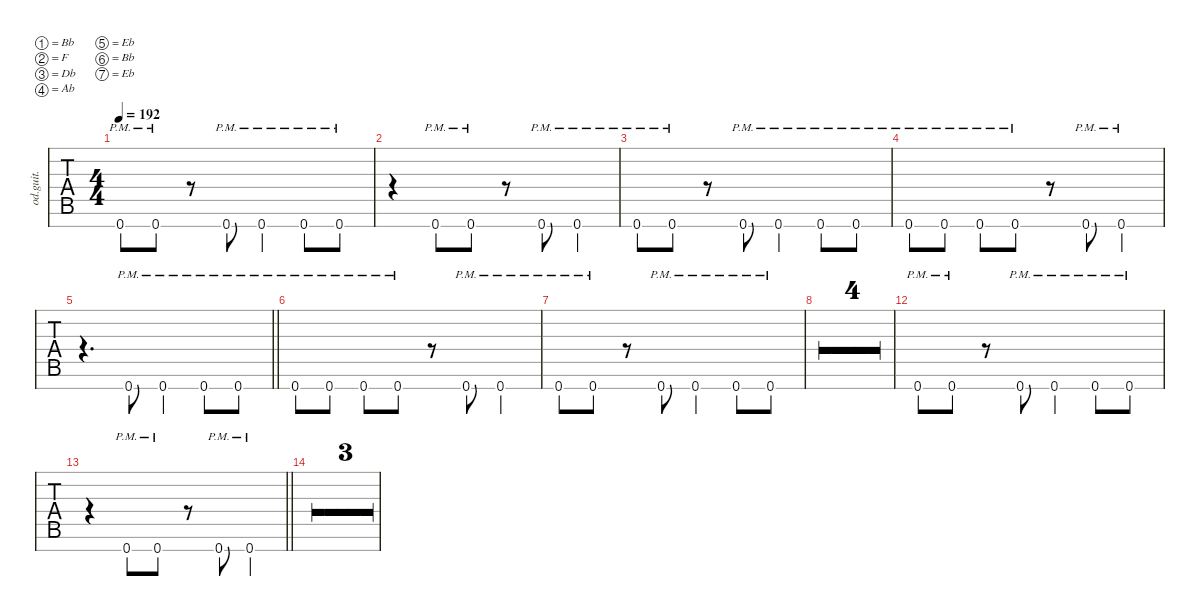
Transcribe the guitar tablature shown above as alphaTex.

\defaultSystemsLayout 4
\hideDynamics
\bracketExtendMode nobrackets
\track ("Rhythm Guitar R" "od.guit.") {multiBarRest instrument distortionguitar}
\staff {tabs}
\tuning (Bb3 F3 Db3 Ab2 Eb2 Bb1 Eb1)
\ts (4 4)
\tempo 192
\clef f4
\ks c
0.7{pm acc #}.8{dy mf beam Up} 0.7{pm acc #}.8{beam Up} r.8{beam Down} 0.7{pm acc #}.8{beam Up} 0.7{pm st acc #}.4{beam Up} 0.7{pm acc #}.8{beam Up} 0.7{pm acc #}.8{beam Up} |
r.4{beam Down} 0.7{pm acc #}.8{beam Up} 0.7{pm acc #}.8{beam Up} r.8{beam Down} 0.7{pm acc #}.8{beam Up} 0.7{pm st acc #}.4{beam Up} |
0.7{pm acc #}.8{beam Up} 0.7{pm acc #}.8{beam Up} r.8{beam Down} 0.7{pm acc #}.8{beam Up} 0.7{pm st acc #}.4{beam Up} 0.7{pm acc #}.8{beam Up} 0.7{pm acc #}.8{beam Up} |
0.7{pm acc #}.8{beam Up} 0.7{pm acc #}.8{beam Up} 0.7{pm acc #}.8{beam Up} 0.7{pm acc #}.8{beam Up} r.8{beam Down} 0.7{pm acc #}.8{beam Up} 0.7{pm st acc #}.4{beam Up} |
\barLineRight lightlight
r.4{d beam Down} 0.7{pm acc #}.8{beam Up} 0.7{pm st acc #}.4{beam Up} 0.7{pm acc #}.8{beam Up} 0.7{pm acc #}.8{beam Up} |
0.7{pm acc #}.8{beam Up} 0.7{pm acc #}.8{beam Up} 0.7{pm acc #}.8{beam Up} 0.7{pm acc #}.8{beam Up} r.8{beam Down} 0.7{pm acc #}.8{beam Up} 0.7{pm st acc #}.4{beam Up} |
0.7{pm acc #}.8{beam Up} 0.7{pm acc #}.8{beam Up} r.8{beam Down} 0.7{pm acc #}.8{beam Up} 0.7{pm st acc #}.4{beam Up} 0.7{pm acc #}.8{beam Up} 0.7{pm acc #}.8{beam Up} |
\simile firstofdouble
|
\simile secondofdouble
|
\simile firstofdouble
|
\simile secondofdouble
|
\simile none
0.7{pm acc #}.8{beam Up} 0.7{pm acc #}.8{beam Up} r.8{beam Down} 0.7{pm acc #}.8{beam Up} 0.7{pm st acc #}.4{beam Up} 0.7{pm acc #}.8{beam Up} 0.7{pm acc #}.8{beam Up} |
\barLineRight lightlight
r.4{beam Down} 0.7{pm acc #}.8{beam Up} 0.7{pm acc #}.8{beam Up} r.8{beam Down} 0.7{pm acc #}.8{beam Up} 0.7{pm st acc #}.4{beam Up} |
r.1{beam Down} |
r.1{beam Down} |
r.1{beam Down}
